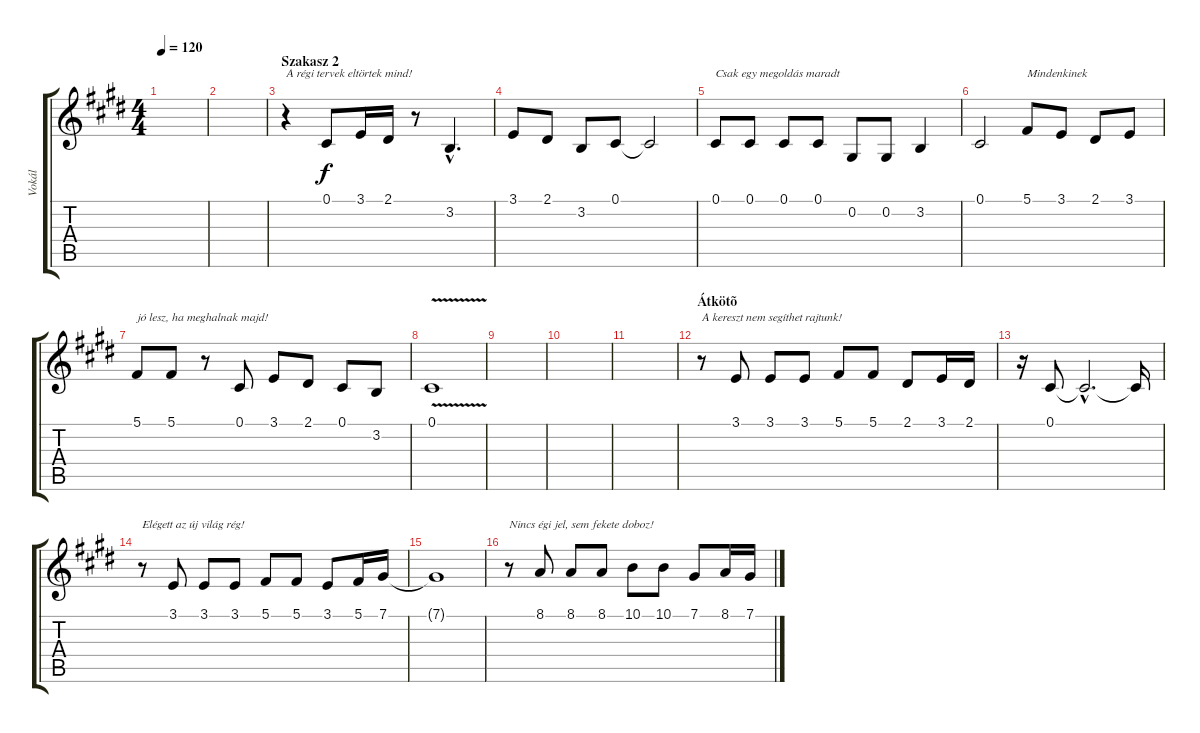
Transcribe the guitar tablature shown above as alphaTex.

\track ("Vokál" "Vokál") {instrument violin}
\staff {score tabs}
\tuning (Db4 Ab3 E3 B2 Gb2 Db2) {hide}
\ts (4 4)
\tempo 120
\clef g2
\ks c#minor
|
|
\section ("" "Szakasz 2")
r.4{txt "A régi tervek eltörtek mind!"} 0.1.8 3.1.16 2.1.16 r.8 3.2{hac}.4{d} |
3.1.8 2.1.8 3.2.8 0.1.8 0.1{t}.2 |
0.1.8{txt "Csak egy megoldás maradt"} 0.1.8 0.1.8 0.1.8 0.2.8 0.2.8 3.2.4 |
0.1.2 5.1.8{txt "Mindenkinek"} 3.1.8 2.1.8 3.1.8 |
5.1.8{txt "jó lesz, ha meghalnak majd!"} 5.1.8 r.8 0.1.8 3.1.8 2.1.8 0.1.8 3.2.8 |
0.1{v}.1 |
|
|
|
\section ("" "Átkötõ")
r.8{txt "A kereszt nem segíthet rajtunk!"} 3.1.8 3.1.8 3.1.8 5.1.8 5.1.8 2.1.8 3.1.16 2.1.16 |
r.16 0.1.8 0.1{hac t}.2{d} 0.1{t}.16 |
r.8{txt "Elégett az új világ rég!"} 3.1.8 3.1.8 3.1.8 5.1.8 5.1.8 3.1.8 5.1.16 7.1.16 |
7.1{t}.1 |
r.8{txt "Nincs égi jel, sem fekete doboz!"} 8.1.8 8.1.8 8.1.8 10.1.8 10.1.8 7.1.8 8.1.16 7.1.16
